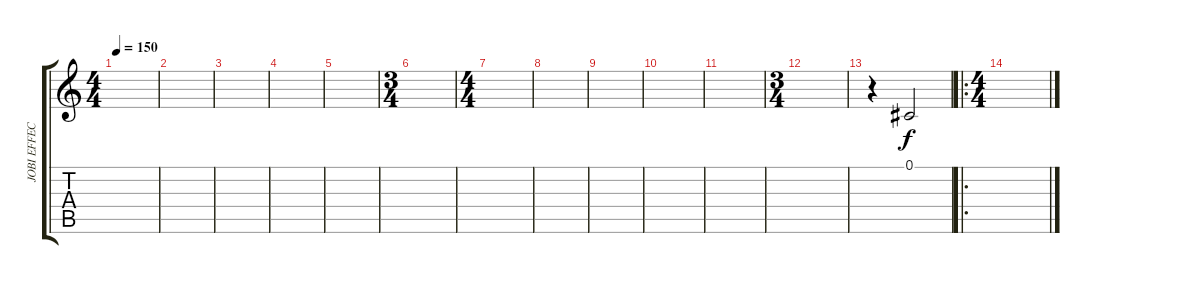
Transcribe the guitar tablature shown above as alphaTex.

\track ("JOBI EFFECTS" "JOBI EFFEC") {instrument reversecymbal}
\staff {score tabs}
\tuning (Db4 Ab3 E3 B2 Gb2 B1) {hide}
\ts (4 4)
\tempo 150
\clef g2
\ks c
|
|
|
|
|
\ts (3 4)
|
\ts (4 4)
|
|
|
|
|
\ts (3 4)
|
r.4 0.1.2{instrument reversecymbal} |
\ro
\ts (4 4)
